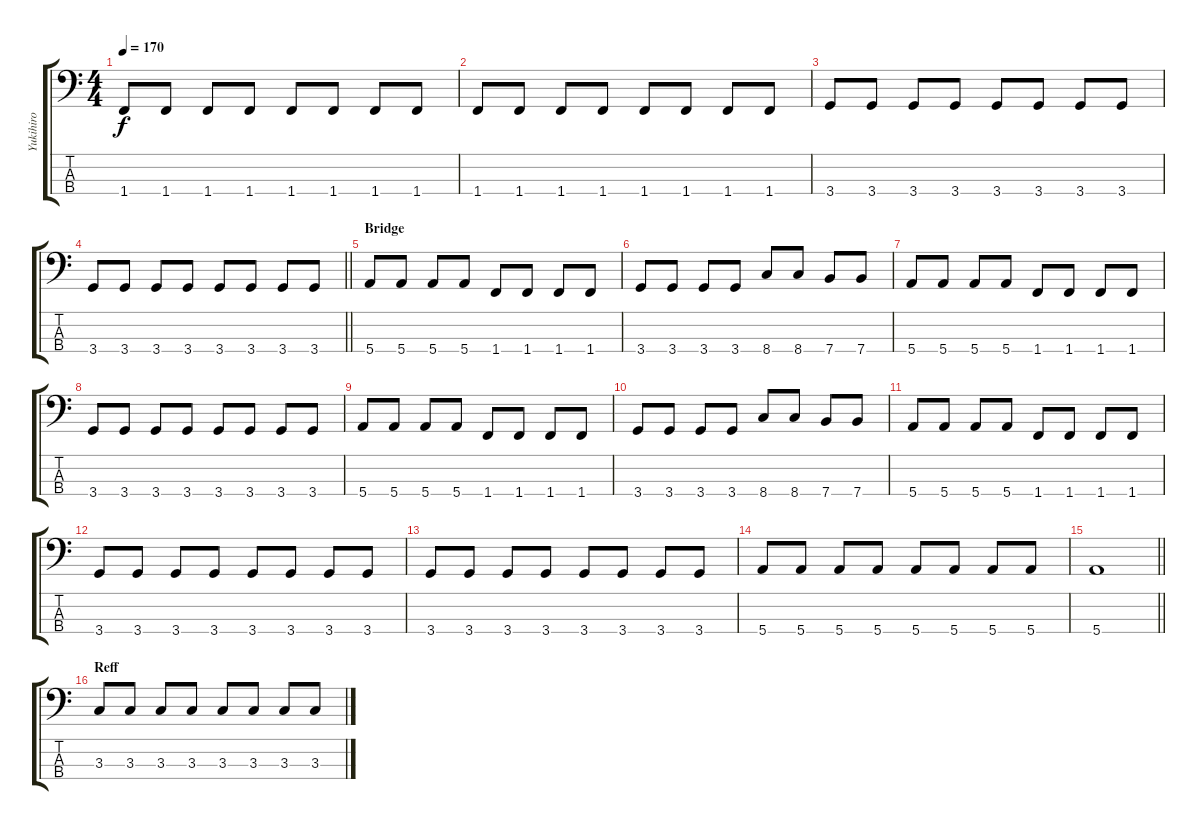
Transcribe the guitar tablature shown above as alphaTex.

\track ("Yukihiro" "Yukihiro") {instrument electricbasspick}
\staff {score tabs}
\tuning (G2 D2 A1 E1) {hide}
\ts (4 4)
\tempo 170
\clef f4
\ks c
1.4.8{dy f} 1.4.8 1.4.8 1.4.8 1.4.8 1.4.8 1.4.8 1.4.8 |
1.4.8 1.4.8 1.4.8 1.4.8 1.4.8 1.4.8 1.4.8 1.4.8 |
3.4.8 3.4.8 3.4.8 3.4.8 3.4.8 3.4.8 3.4.8 3.4.8 |
\barLineRight lightlight
3.4.8 3.4.8 3.4.8 3.4.8 3.4.8 3.4.8 3.4.8 3.4.8 |
\section ("" "Bridge")
5.4.8 5.4.8 5.4.8 5.4.8 1.4.8 1.4.8 1.4.8 1.4.8 |
3.4.8 3.4.8 3.4.8 3.4.8 8.4.8 8.4.8 7.4.8 7.4.8 |
5.4.8 5.4.8 5.4.8 5.4.8 1.4.8 1.4.8 1.4.8 1.4.8 |
3.4.8 3.4.8 3.4.8 3.4.8 3.4.8 3.4.8 3.4.8 3.4.8 |
5.4.8 5.4.8 5.4.8 5.4.8 1.4.8 1.4.8 1.4.8 1.4.8 |
3.4.8 3.4.8 3.4.8 3.4.8 8.4.8 8.4.8 7.4.8 7.4.8 |
5.4.8 5.4.8 5.4.8 5.4.8 1.4.8 1.4.8 1.4.8 1.4.8 |
3.4.8 3.4.8 3.4.8 3.4.8 3.4.8 3.4.8 3.4.8 3.4.8 |
3.4.8 3.4.8 3.4.8 3.4.8 3.4.8 3.4.8 3.4.8 3.4.8 |
5.4.8 5.4.8 5.4.8 5.4.8 5.4.8 5.4.8 5.4.8 5.4.8 |
\barLineRight lightlight
5.4.1 |
\section ("" "Reff")
3.3.8 3.3.8 3.3.8 3.3.8 3.3.8 3.3.8 3.3.8 3.3.8
